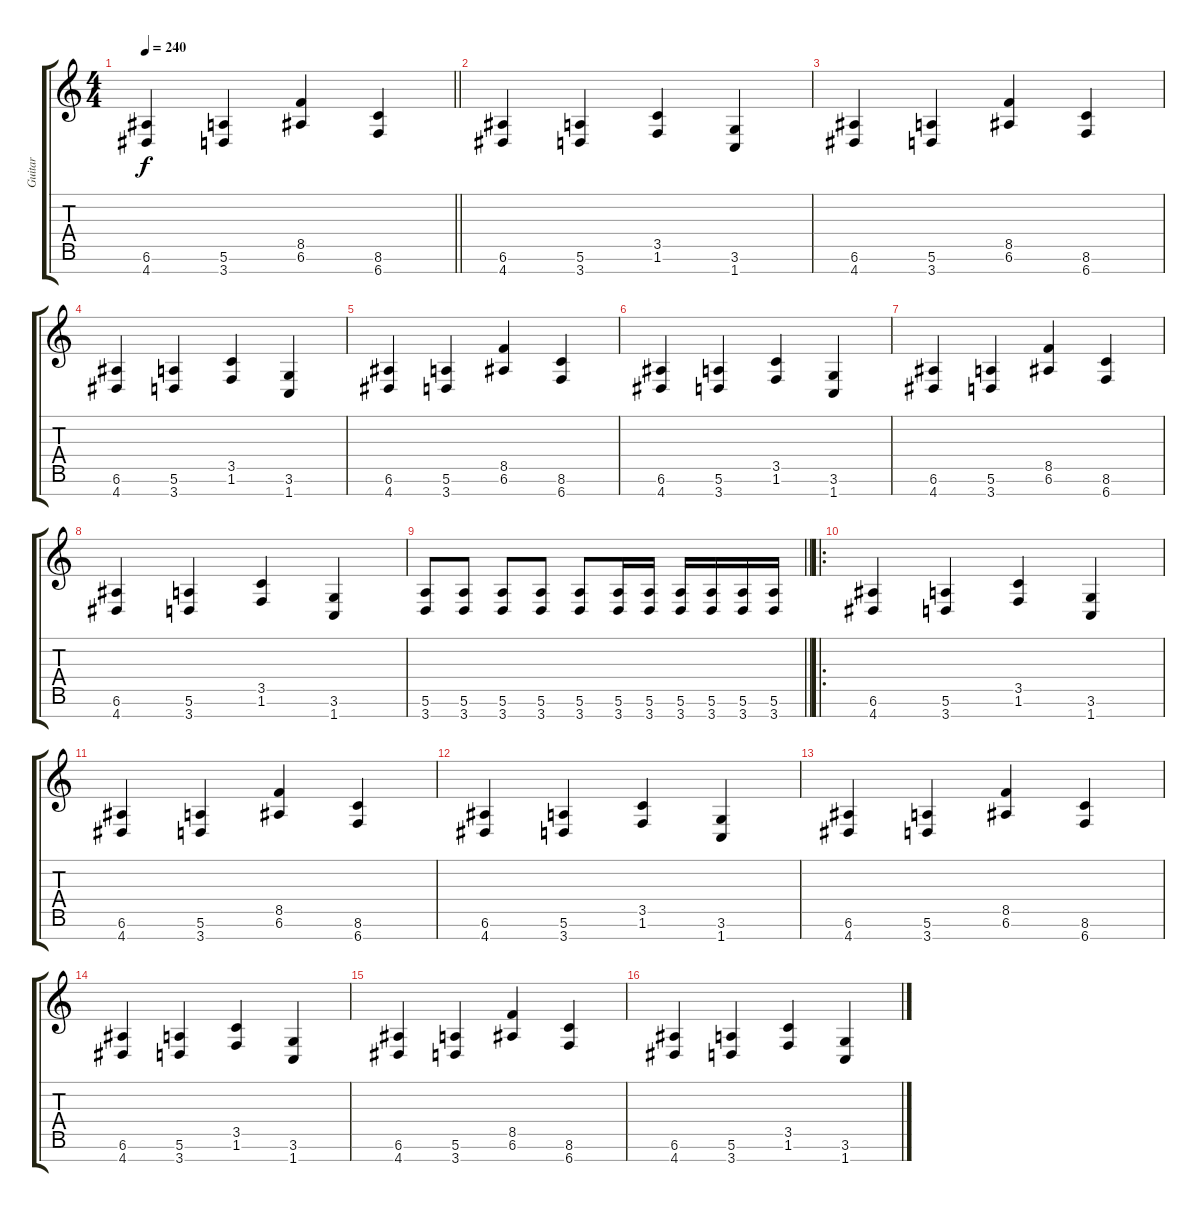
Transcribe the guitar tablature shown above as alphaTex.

\track ("Guitar" "Guitar") {instrument distortionguitar}
\staff {score tabs}
\tuning (E4 B3 G3 D3 A2 E2 B1) {hide}
\ts (4 4)
\tempo 240
\clef g2
\barLineRight lightlight
\ks c
(6.6 4.7).4{dy f} (5.6 3.7).4 (8.5 6.6).4 (8.6 6.7).4 |
(6.6 4.7).4 (5.6 3.7).4 (3.5 1.6).4 (3.6 1.7).4 |
(6.6 4.7).4 (5.6 3.7).4 (8.5 6.6).4 (8.6 6.7).4 |
(6.6 4.7).4 (5.6 3.7).4 (3.5 1.6).4 (3.6 1.7).4 |
(6.6 4.7).4 (5.6 3.7).4 (8.5 6.6).4 (8.6 6.7).4 |
(6.6 4.7).4 (5.6 3.7).4 (3.5 1.6).4 (3.6 1.7).4 |
(6.6 4.7).4 (5.6 3.7).4 (8.5 6.6).4 (8.6 6.7).4 |
(6.6 4.7).4 (5.6 3.7).4 (3.5 1.6).4 (3.6 1.7).4 |
\barLineRight lightlight
(5.6 3.7).8 (5.6 3.7).8 (5.6 3.7).8 (5.6 3.7).8 (5.6 3.7).8 (5.6 3.7).16 (5.6 3.7).16 (5.6 3.7).16 (5.6 3.7).16 (5.6 3.7).16 (5.6 3.7).16 |
\ro
(6.6 4.7).4 (5.6 3.7).4 (3.5 1.6).4 (3.6 1.7).4 |
(6.6 4.7).4 (5.6 3.7).4 (8.5 6.6).4 (8.6 6.7).4 |
(6.6 4.7).4 (5.6 3.7).4 (3.5 1.6).4 (3.6 1.7).4 |
(6.6 4.7).4 (5.6 3.7).4 (8.5 6.6).4 (8.6 6.7).4 |
(6.6 4.7).4 (5.6 3.7).4 (3.5 1.6).4 (3.6 1.7).4 |
(6.6 4.7).4 (5.6 3.7).4 (8.5 6.6).4 (8.6 6.7).4 |
(6.6 4.7).4 (5.6 3.7).4 (3.5 1.6).4 (3.6 1.7).4
